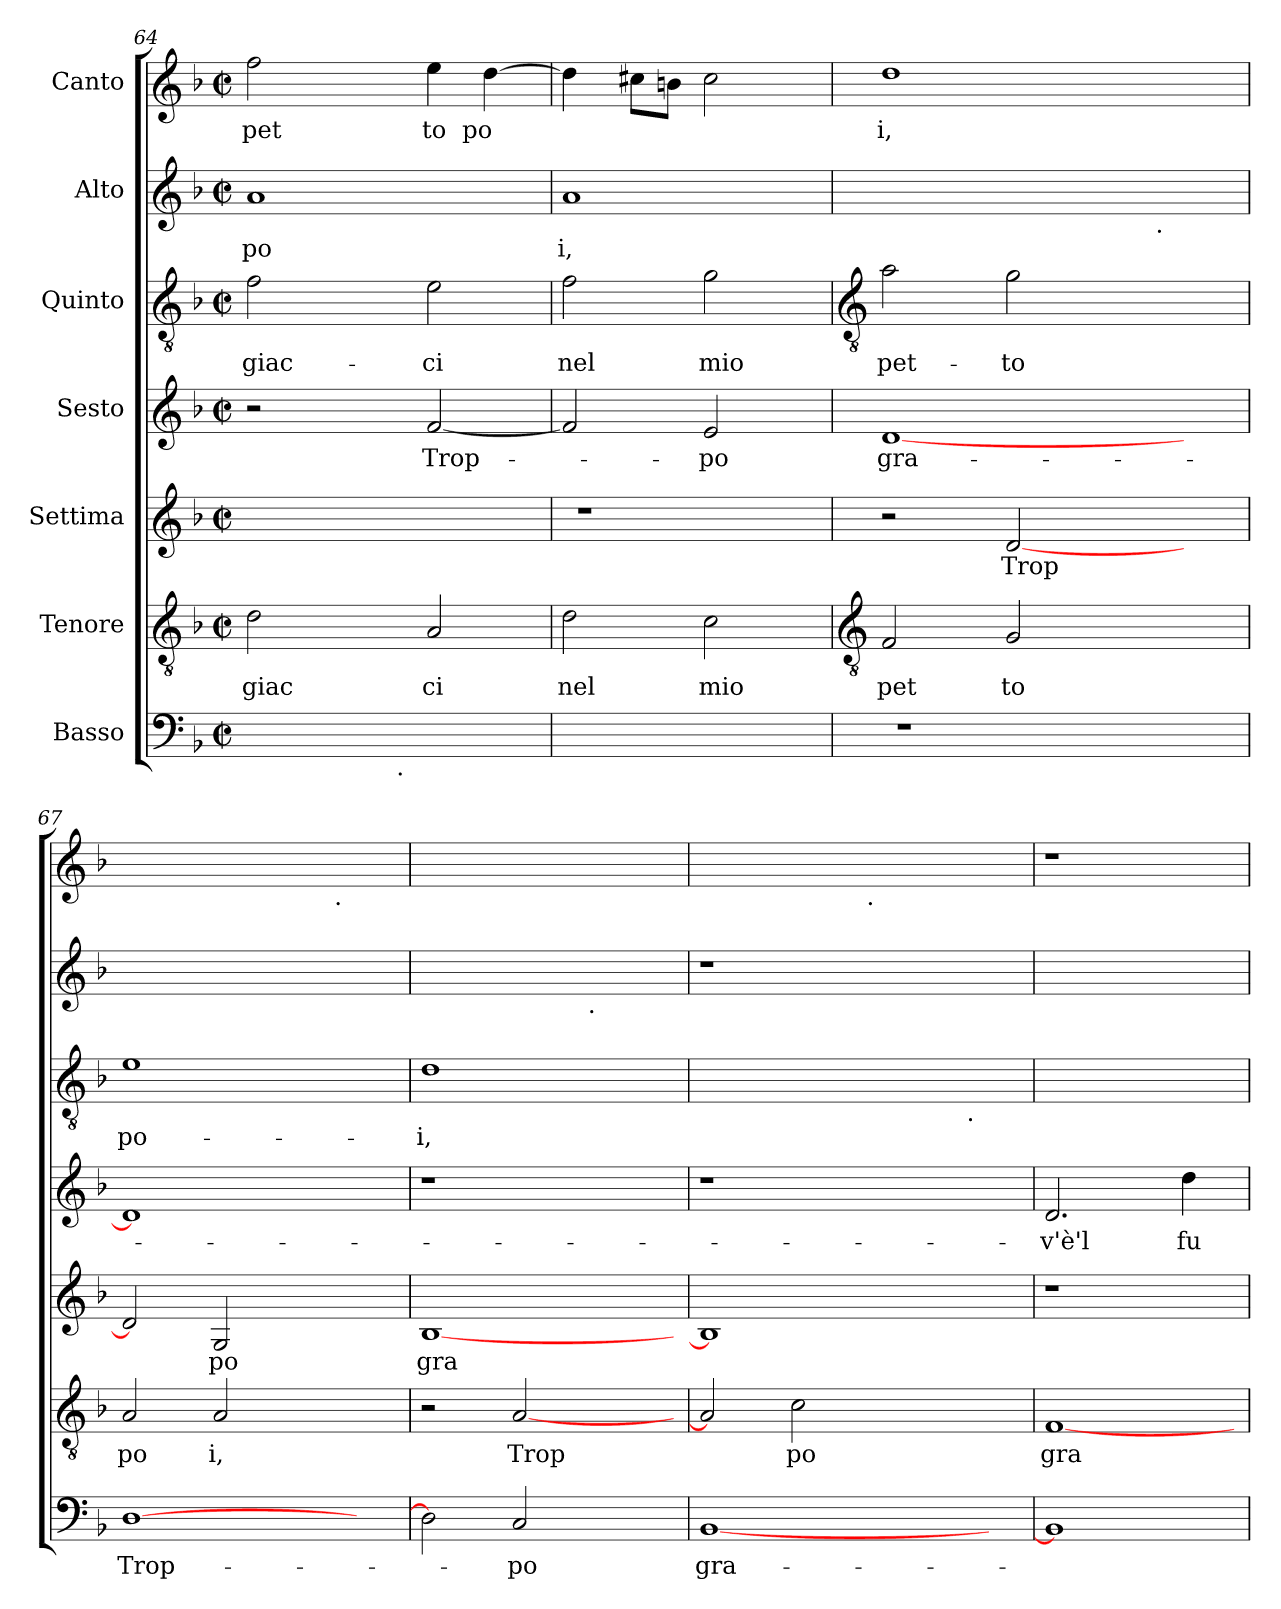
**kern	**text	**kern	**text	**kern	**text	**kern	**text	**kern	**text	**kern	**text	**kern	**text
*part7	*part7	*part6	*part6	*part5	*part5	*part4	*part4	*part3	*part3	*part2	*part2	*part1	*part1
*staff7	*staff7	*staff6	*staff6	*staff5	*staff5	*staff4	*staff4	*staff3	*staff3	*staff2	*staff2	*staff1	*staff1
*I"Basso	*	*I"Tenore	*	*I"Settima	*	*I"Sesto	*	*I"Quinto	*	*I"Alto	*	*I"Canto	*
!!LO:LB:g=z
*clefF4	*	*clefGv2	*	*clefG2	*	*clefG2	*	*clefGv2	*	*clefG2	*	*clefG2	*
*k[b-]	*	*k[b-]	*	*k[b-]	*	*k[b-]	*	*k[b-]	*	*k[b-]	*	*k[b-]	*
*F:	*	*F:	*	*F:	*	*F:	*	*F:	*	*F:	*	*F:	*
*M2/2	*	*M2/2	*	*M2/2	*	*M2/2	*	*M2/2	*	*M2/2	*	*M2/2	*
*met(c|)	*	*met(c|)	*	*met(c|)	*	*met(c|)	*	*met(c|)	*	*met(c|)	*	*met(c|)	*
=64	=64	=64	=64	=64	=64	=64	=64	=64	=64	=64	=64	=64	=64
!	!	!	!LO:LY:b	!	!	!	!	!	!LO:LY:b	!	!LO:LY:b	!	!LO:LY:b
4ryy	.	2d\	giac	4ryy	.	2r	.	2f\	-giac-	1a	po	2ff\	pet
32ryy	.	.	.	4ryy	.	.	.	.	.	.	.	.	.
32ryy	.	.	.	.	.	.	.	.	.	.	.	.	.
32ryy	.	.	.	.	.	.	.	.	.	.	.	.	.
32ryy	.	.	.	.	.	.	.	.	.	.	.	.	.
32ryy	.	.	.	.	.	.	.	.	.	.	.	.	.
32ryy	.	.	.	.	.	.	.	.	.	.	.	.	.
!LO:TX:b:t=.	!	!	!	!	!	!	!	!	!	!	!	!	!
32ryy	.	.	.	.	.	.	.	.	.	.	.	.	.
2ryy	.	.	.	.	.	.	.	.	.	.	.	.	.
!	!	!	!LO:LY:b	!	!	!	!LO:LY:b	!	!LO:LY:b	!	!	!	!LO:LY:b
.	.	2A/	ci	4ryy	.	[2f/	Trop-	2e\	-ci	.	.	4ee\	to
!	!	!	!	!	!	!	!	!	!	!	!	!	!LO:LY:b
.	.	.	.	4ryy	.	.	.	.	.	.	.	[4dd\	po
32ryy	.	.	.	.	.	.	.	.	.	.	.	.	.
!!LO:LB:g=z
=65	=65	=65	=65	=65	=65	=65	=65	=65	=65	=65	=65	=65	=65
!	!	!	!LO:LY:b	!	!	!	!	!	!LO:LY:b	!	!LO:LY:b	!	!
4ryy	.	2d\	nel	32ryy	.	2f/]	.	2f\	nel	1a	i,	4dd\]	.
.	.	.	.	1r	.	.	.	.	.	.	.	.	.
4ryy	.	.	.	.	.	.	.	.	.	.	.	8cc#X\L	.
.	.	.	.	.	.	.	.	.	.	.	.	8bn\J	.
!	!	!	!LO:LY:b	!	!	!	!LO:LY:b	!	!LO:LY:b	!	!	!	!
4ryy	.	2c\	mio	.	.	2e/	-po	2g\	mio	.	.	2cc#\	.
4ryy	.	.	.	.	.	.	.	.	.	.	.	.	.
32ryy	.	32ryy	.	.	.	32ryy	.	32ryy	.	32ryy	.	32ryy	.
!!LO:LB:g=z
=66A	=66A	=66A	=66A	=66A	=66A	=66A	=66A	=66A	=66A	=66A	=66A	=66A	=66A
*	*	*clefGv2	*	*	*	*	*	*clefGv2	*	*	*	*	*
!	!	!	!LO:LY:b	!	!	!	!LO:LY:b	!	!LO:LY:b	!	!	!	!LO:LY:b
32ryy	.	2F/	pet	2r	.	[1d	gra-	2a\	pet-	4ryy	.	1dd	i,
1r	.	.	.	.	.	.	.	.	.	.	.	.	.
.	.	.	.	.	.	.	.	.	.	4ryy	.	.	.
!	!	!	!LO:LY:b	!	!LO:LY:b	!	!	!	!LO:LY:b	!	!	!	!
.	.	2G/	to	[2d/	Trop	.	.	2g\	-to	4ryy	.	.	.
.	.	.	.	.	.	.	.	.	.	32ryy	.	.	.
.	.	.	.	.	.	.	.	.	.	32ryy	.	.	.
.	.	.	.	.	.	.	.	.	.	32ryy	.	.	.
.	.	.	.	.	.	.	.	.	.	32ryy	.	.	.
.	.	.	.	.	.	.	.	.	.	32ryy	.	.	.
.	.	.	.	.	.	.	.	.	.	32ryy	.	.	.
!	!	!	!	!	!	!	!	!	!	!LO:TX:b:t=.	!	!	!
.	.	.	.	.	.	.	.	.	.	32ryy	.	.	.
.	.	.	.	.	.	.	.	.	.	4ryy	.	.	.
.	.	8..ryy	.	8..ryy	.	8..ryy	.	8..ryy	.	.	.	8..ryy	.
8.ryy	.	.	.	.	.	.	.	.	.	.	.	.	.
=67A	=67A	=67A	=67A	=67A	=67A	=67A	=67A	=67A	=67A	=67A	=67A	=67A	=67A
!	!LO:LY:b	!	!LO:LY:b	!	!	!	!	!	!LO:LY:b	!	!	!	!
[1D	Trop-	2A/	po	2d/]	.	1d]	.	1e	po-	4ryy	.	4ryy	.
.	.	.	.	.	.	.	.	.	.	4ryy	.	4ryy	.
!	!	!	!LO:LY:b	!	!LO:LY:b	!	!	!	!	!	!	!	!
.	.	2A/	i,	2G/	po	.	.	.	.	4ryy	.	4ryy	.
.	.	.	.	.	.	.	.	.	.	32ryy	.	32ryy	.
.	.	.	.	.	.	.	.	.	.	4ryy	.	32ryy	.
.	.	.	.	.	.	.	.	.	.	.	.	32ryy	.
.	.	.	.	.	.	.	.	.	.	.	.	32ryy	.
.	.	.	.	.	.	.	.	.	.	.	.	32ryy	.
.	.	.	.	.	.	.	.	.	.	.	.	32ryy	.
!	!	!	!	!	!	!	!	!	!	!	!	!LO:TX:b:t=.	!
.	.	.	.	.	.	.	.	.	.	.	.	32ryy	.
.	.	.	.	.	.	.	.	.	.	.	.	4ryy	.
8..ryy	.	8..ryy	.	8..ryy	.	8..ryy	.	8..ryy	.	.	.	.	.
.	.	.	.	.	.	.	.	.	.	8.ryy	.	.	.
=68A	=68A	=68A	=68A	=68A	=68A	=68A	=68A	=68A	=68A	=68A	=68A	=68A	=68A
!	!	!	!	!	!LO:LY:b	!	!	!	!LO:LY:b	!	!	!	!
2D\]	.	2r	.	[1B-	gra	1r	.	1d	-i,	4ryy	.	4ryy	.
.	.	.	.	.	.	.	.	.	.	4ryy	.	4ryy	.
!	!LO:LY:b	!	!LO:LY:b	!	!	!	!	!	!	!	!	!	!
2C/	-po	[2A/	Trop	.	.	.	.	.	.	32ryy	.	4ryy	.
.	.	.	.	.	.	.	.	.	.	32ryy	.	.	.
.	.	.	.	.	.	.	.	.	.	32ryy	.	.	.
.	.	.	.	.	.	.	.	.	.	32ryy	.	.	.
.	.	.	.	.	.	.	.	.	.	32ryy	.	.	.
.	.	.	.	.	.	.	.	.	.	32ryy	.	.	.
!	!	!	!	!	!	!	!	!	!	!LO:TX:b:t=.	!	!	!
.	.	.	.	.	.	.	.	.	.	32ryy	.	.	.
.	.	.	.	.	.	.	.	.	.	4ryy	.	.	.
.	.	.	.	.	.	.	.	.	.	.	.	32ryy	.
.	.	.	.	.	.	.	.	.	.	.	.	4ryy	.
.	.	.	.	.	.	.	.	.	.	16ryy	.	.	.
32ryy	.	32ryy	.	32ryy	.	32ryy	.	32ryy	.	.	.	.	.
=69A	=69A	=69A	=69A	=69A	=69A	=69A	=69A	=69A	=69A	=69A	=69A	=69A	=69A
!	!LO:LY:b	!	!	!	!	!	!	!	!	!	!	!	!
[1BB-	gra-	2A/]	.	1B-]	.	1r	.	4ryy	.	1r	.	4ryy	.
.	.	.	.	.	.	.	.	4ryy	.	.	.	4ryy	.
!	!	!	!LO:LY:b	!	!	!	!	!	!	!	!	!	!
.	.	2c\	po	.	.	.	.	4ryy	.	.	.	32ryy	.
.	.	.	.	.	.	.	.	.	.	.	.	32ryy	.
.	.	.	.	.	.	.	.	.	.	.	.	32ryy	.
.	.	.	.	.	.	.	.	.	.	.	.	32ryy	.
.	.	.	.	.	.	.	.	.	.	.	.	32ryy	.
.	.	.	.	.	.	.	.	.	.	.	.	32ryy	.
!	!	!	!	!	!	!	!	!	!	!	!	!LO:TX:b:t=.	!
.	.	.	.	.	.	.	.	.	.	.	.	32ryy	.
.	.	.	.	.	.	.	.	.	.	.	.	4ryy	.
.	.	.	.	.	.	.	.	32ryy	.	.	.	.	.
.	.	.	.	.	.	.	.	32ryy	.	.	.	.	.
.	.	.	.	.	.	.	.	32ryy	.	.	.	.	.
.	.	.	.	.	.	.	.	32ryy	.	.	.	.	.
.	.	.	.	.	.	.	.	32ryy	.	.	.	.	.
.	.	.	.	.	.	.	.	32ryy	.	.	.	.	.
!	!	!	!	!	!	!	!	!LO:TX:b:t=.	!	!	!	!	!
.	.	.	.	.	.	.	.	32ryy	.	.	.	.	.
.	.	.	.	.	.	.	.	4ryy	.	.	.	4ryy	.
8..ryy	.	8..ryy	.	8..ryy	.	8..ryy	.	.	.	8..ryy	.	.	.
!!LO:LB:g=z
=70A	=70A	=70A	=70A	=70A	=70A	=70A	=70A	=70A	=70A	=70A	=70A	=70A	=70A
!	!	!	!LO:LY:b	!	!	!	!LO:LY:b	!	!	!	!	!	!
1BB-]	.	[1F	gra	1r	.	2.d/	-v'è'l	4ryy	.	4ryy	.	1r	.
.	.	.	.	.	.	.	.	4ryy	.	4ryy	.	.	.
.	.	.	.	.	.	.	.	4ryy	.	4ryy	.	.	.
!	!	!	!	!	!	!	!LO:LY:b	!	!	!	!	!	!
.	.	.	.	.	.	4dd\	fu-	32ryy	.	32ryy	.	.	.
.	.	.	.	.	.	.	.	4ryy	.	4ryy	.	.	.
32ryy	.	32ryy	.	32ryy	.	32ryy	.	.	.	.	.	32ryy	.
=	=	=	=	=	=	=	=	=	=	=	=	=	=
*-	*-	*-	*-	*-	*-	*-	*-	*-	*-	*-	*-	*-	*-
